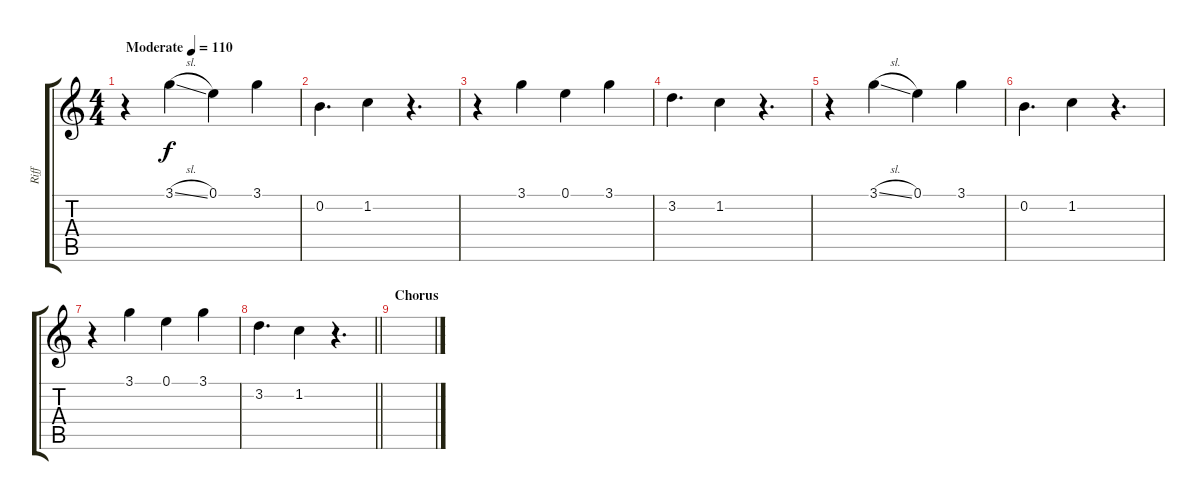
\track ("Riff" "Riff") {instrument electricguitarjazz}
\staff {score tabs}
\tuning (E4 B3 G3 D3 A2 E2) {hide}
\ts (4 4)
\tempo (110 "Moderate")
\clef g2
\ks c
r.4{dy f instrument electricguitarjazz} 3.1{sl}.4 0.1.4 3.1.4 |
0.2.4{d} 1.2.4 r.4{d} |
r.4 3.1.4 0.1.4 3.1.4 |
3.2.4{d} 1.2.4 r.4{d} |
r.4 3.1{sl}.4 0.1.4 3.1.4 |
0.2.4{d} 1.2.4 r.4{d} |
r.4 3.1.4 0.1.4 3.1.4 |
\barLineRight lightlight
3.2.4{d} 1.2.4 r.4{d} |
\section ("" "Chorus")
